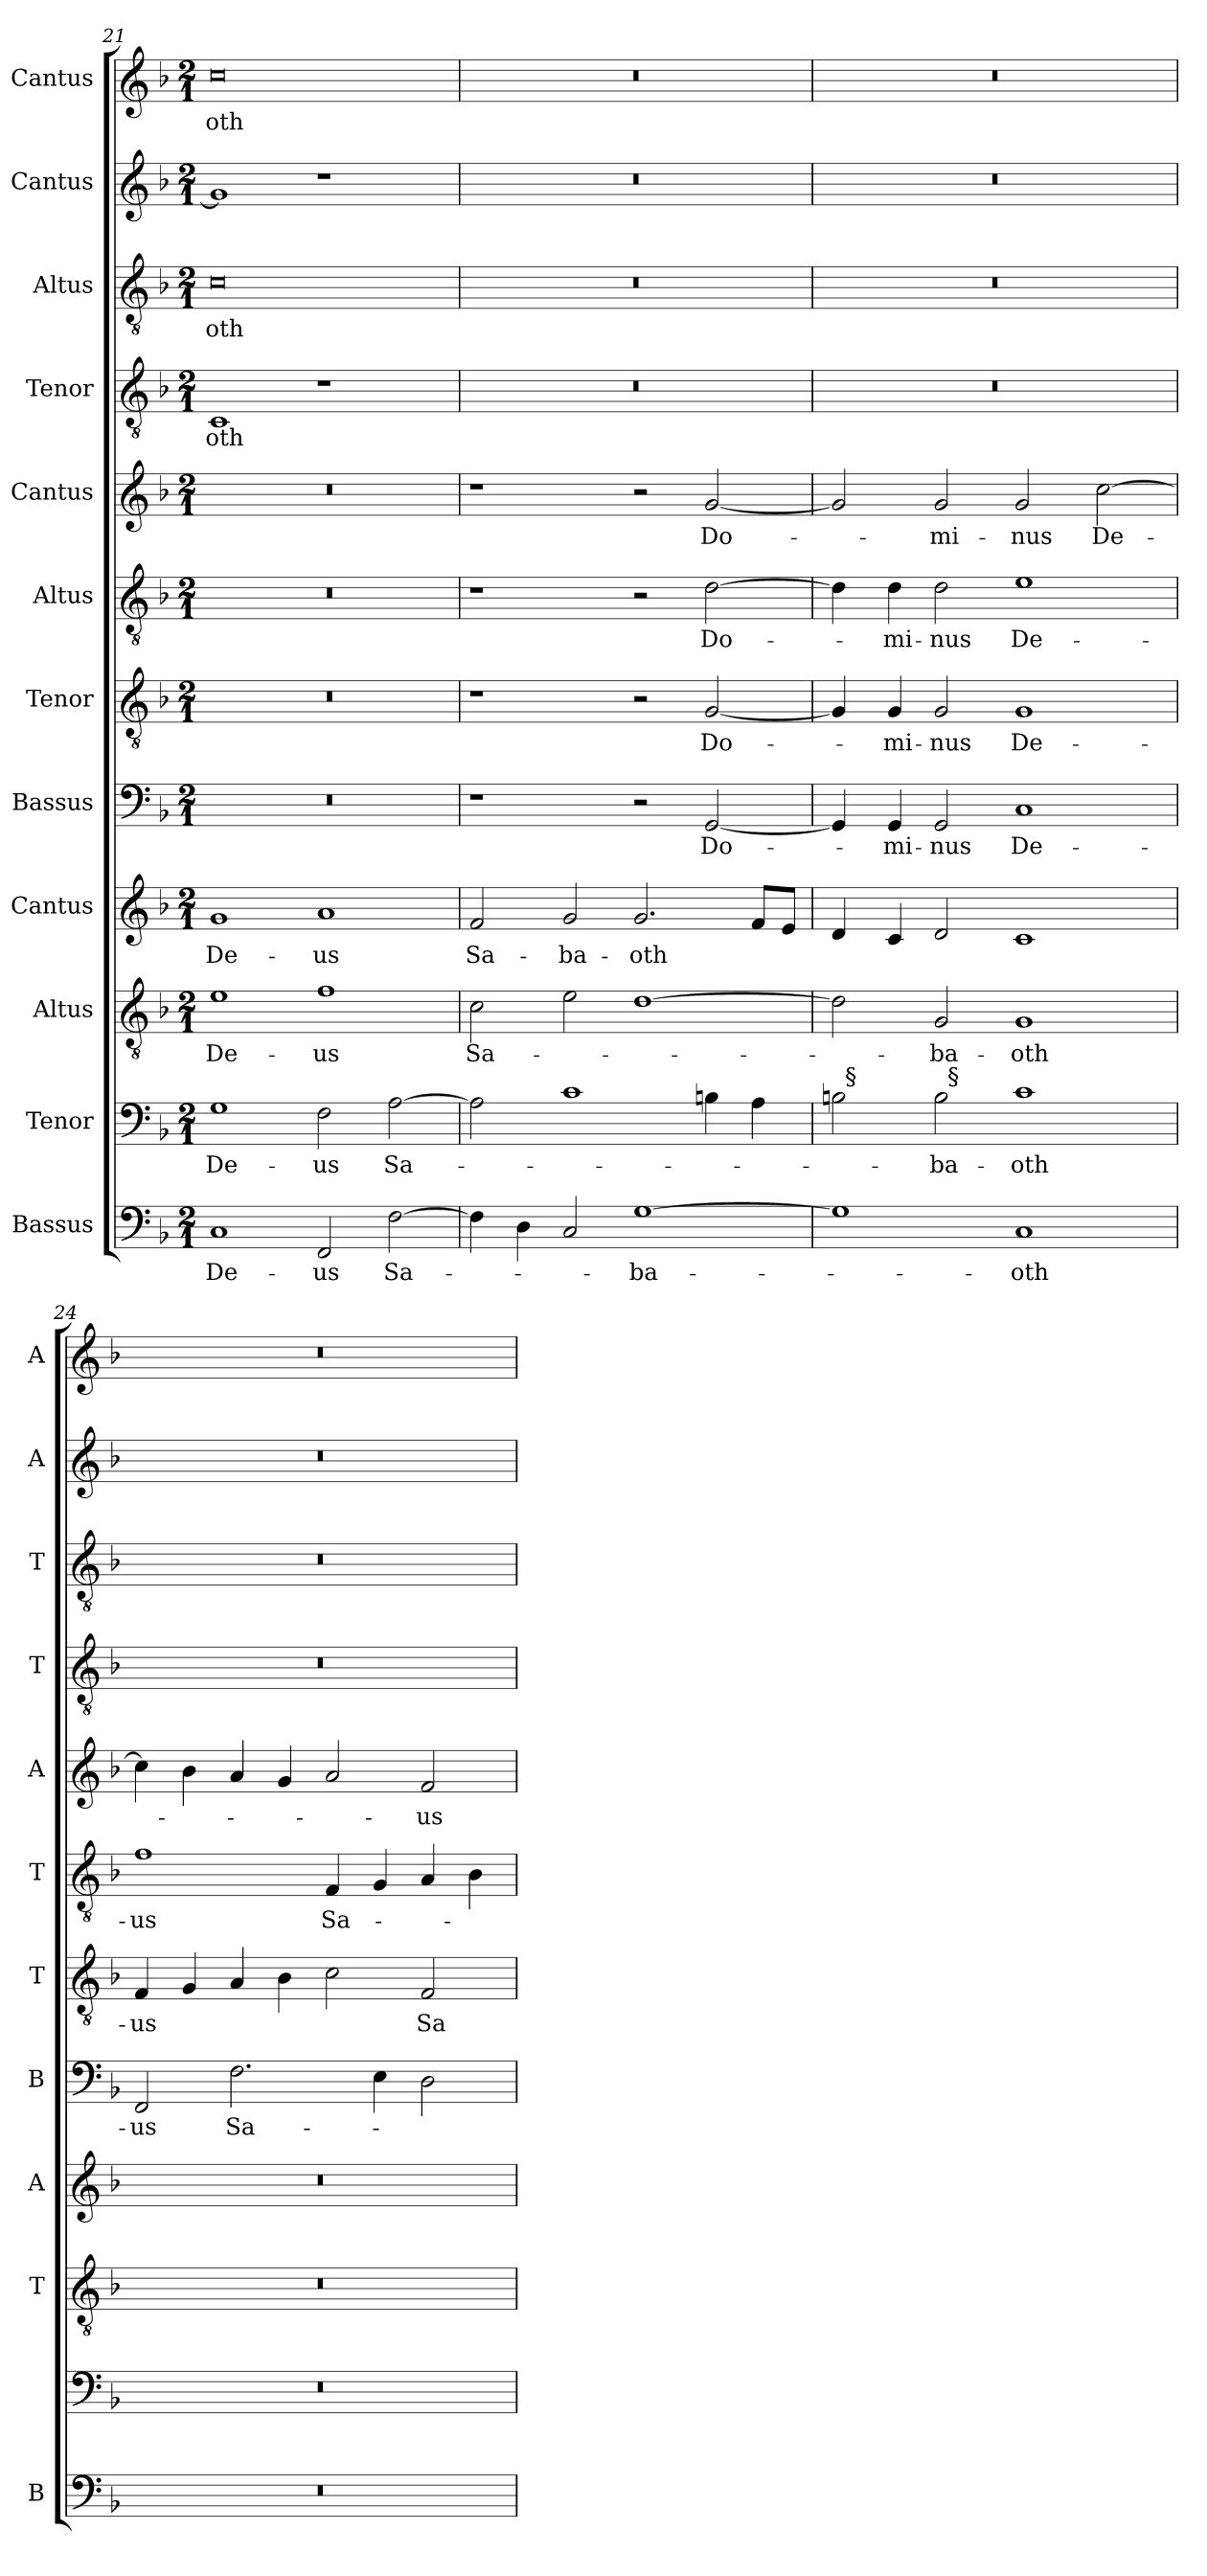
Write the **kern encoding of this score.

**kern	**text	**kern	**text	**kern	**text	**kern	**text	**kern	**text	**kern	**text	**kern	**text	**kern	**text	**kern	**text	**kern	**text	**kern	**text	**kern	**text
*part12	*part12	*part11	*part11	*part10	*part10	*part9	*part9	*part8	*part8	*part7	*part7	*part6	*part6	*part5	*part5	*part4	*part4	*part3	*part3	*part2	*part2	*part1	*part1
*staff12	*staff12	*staff11	*staff11	*staff10	*staff10	*staff9	*staff9	*staff8	*staff8	*staff7	*staff7	*staff6	*staff6	*staff5	*staff5	*staff4	*staff4	*staff3	*staff3	*staff2	*staff2	*staff1	*staff1
*I"Bassus	*	*I"Tenor	*	*I"Altus	*	*I"Cantus	*	*I"Bassus	*	*I"Tenor	*	*I"Altus	*	*I"Cantus	*	*I"Tenor	*	*I"Altus	*	*I"Cantus	*	*I"Cantus	*
*I'B	*	*	*	*I'T	*	*I'A	*	*I'B	*	*I'T	*	*I'T	*	*I'A	*	*I'T	*	*I'T	*	*I'A	*	*I'A	*
*clefF4	*	*clefF4	*	*clefGv2	*	*clefG2	*	*clefF4	*	*clefGv2	*	*clefGv2	*	*clefG2	*	*clefGv2	*	*clefGv2	*	*clefG2	*	*clefG2	*
*	*	*	*	*ITrd7c12	*	*	*	*	*	*ITrd7c12	*	*ITrd7c12	*	*	*	*ITrd7c12	*	*ITrd7c12	*	*	*	*	*
*k[b-]	*	*k[b-]	*	*k[b-]	*	*k[b-]	*	*k[b-]	*	*k[b-]	*	*k[b-]	*	*k[b-]	*	*k[b-]	*	*k[b-]	*	*k[b-]	*	*k[b-]	*
*F:	*	*F:	*	*F:	*	*F:	*	*F:	*	*F:	*	*F:	*	*F:	*	*F:	*	*F:	*	*F:	*	*F:	*
*M2/1	*	*M2/1	*	*M2/1	*	*M2/1	*	*M2/1	*	*M2/1	*	*M2/1	*	*M2/1	*	*M2/1	*	*M2/1	*	*M2/1	*	*M2/1	*
=21	=21	=21	=21	=21	=21	=21	=21	=21	=21	=21	=21	=21	=21	=21	=21	=21	=21	=21	=21	=21	=21	=21	=21
!	!LO:LY:b	!	!LO:LY:b	!	!LO:LY:b	!	!LO:LY:b	!LO:N:vis=1	!	!LO:N:vis=1	!	!LO:N:vis=1	!	!LO:N:vis=1	!	!	!LO:LY:b	!	!LO:LY:b	!	!	!	!LO:LY:b
1C	De-	1G	De-	1E	De-	1g	De-	0r	.	0r	.	0r	.	0r	.	1CC	-oth	0C	-oth	1g]	.	0cc	-oth
!	!LO:LY:b	!	!LO:LY:b	!	!LO:LY:b	!	!LO:LY:b	!	!	!	!	!	!	!	!	!	!	!	!	!	!	!	!
2FF/	-us	2F\	-us	1F	-us	1a	-us	.	.	.	.	.	.	.	.	1r	.	.	.	1r	.	.	.
!	!LO:LY:b	!	!LO:LY:b	!	!	!	!	!	!	!	!	!	!	!	!	!	!	!	!	!	!	!	!
[>2F\	Sa-	[>2A\	Sa-	.	.	.	.	.	.	.	.	.	.	.	.	.	.	.	.	.	.	.	.
=22	=22	=22	=22	=22	=22	=22	=22	=22	=22	=22	=22	=22	=22	=22	=22	=22	=22	=22	=22	=22	=22	=22	=22
!	!	!	!	!	!LO:LY:b	!	!LO:LY:b	!	!	!	!	!	!	!	!	!LO:N:vis=1	!	!LO:N:vis=1	!	!LO:N:vis=1	!	!LO:N:vis=1	!
4F\]	.	2A\]	.	2C\	Sa-	2f/	Sa-	1r	.	1r	.	1r	.	1r	.	0r	.	0r	.	0r	.	0r	.
4D\	.	.	.	.	.	.	.	.	.	.	.	.	.	.	.	.	.	.	.	.	.	.	.
!	!	!	!	!	!	!	!LO:LY:b	!	!	!	!	!	!	!	!	!	!	!	!	!	!	!	!
2C/	.	1c	.	2E\	.	2g/	-ba-	.	.	.	.	.	.	.	.	.	.	.	.	.	.	.	.
!	!LO:LY:b	!	!	!	!	!	!LO:LY:b	!	!	!	!	!	!	!	!	!	!	!	!	!	!	!	!
[>1G	-ba-	.	.	[>1D	.	2.g/	-oth	2r	.	2r	.	2r	.	2r	.	.	.	.	.	.	.	.	.
!	!	!	!	!	!	!	!	!	!LO:LY:b	!	!LO:LY:b	!	!LO:LY:b	!	!LO:LY:b	!	!	!	!	!	!	!	!
.	.	4Bn\	.	.	.	.	.	[<2GG/	Do-	[<2GG/	Do-	[>2D\	Do-	[<2g/	Do-	.	.	.	.	.	.	.	.
.	.	4A\	.	.	.	8f/L	.	.	.	.	.	.	.	.	.	.	.	.	.	.	.	.	.
.	.	.	.	.	.	8e/J	.	.	.	.	.	.	.	.	.	.	.	.	.	.	.	.	.
!!LO:PB:g=z
=23	=23	=23	=23	=23	=23	=23	=23	=23	=23	=23	=23	=23	=23	=23	=23	=23	=23	=23	=23	=23	=23	=23	=23
!	!	!	!	!	!	!	!	!	!	!	!	!	!	!	!	!LO:N:vis=1	!	!LO:N:vis=1	!	!LO:N:vis=1	!	!LO:N:vis=1	!
*	*	*^	*	*	*	*	*	*	*	*	*	*	*	*	*	*	*	*	*	*	*	*	*
*	*	*	*^	*	*	*	*	*	*	*	*	*	*	*	*	*	*	*	*	*	*	*	*	*
1G]	.	2B\	32ryy	2ryy	.	2D\]	.	4d/	.	4GG/]	.	4GG/]	.	4D\]	.	2g/]	.	0r	.	0r	.	0r	.	0r	.
!	!	!	!LO:TX:a:t=§	!	!	!	!	!	!	!	!	!	!	!	!	!	!	!	!	!	!	!	!	!	!
.	.	.	1ryy	.	.	.	.	.	.	.	.	.	.	.	.	.	.	.	.	.	.	.	.	.	.
!	!	!	!	!	!	!	!	!	!	!	!LO:LY:b	!	!LO:LY:b	!	!LO:LY:b	!	!	!	!	!	!	!	!	!	!
.	.	.	.	.	.	.	.	4c/	.	4GG/	-mi-	4GG/	-mi-	4D\	-mi-	.	.	.	.	.	.	.	.	.	.
!	!	!	!	!	!LO:LY:b	!	!LO:LY:b	!	!	!	!LO:LY:b	!	!LO:LY:b	!	!LO:LY:b	!	!LO:LY:b	!	!	!	!	!	!	!	!
.	.	2B\	.	32ryy	-ba-	2GG/	-ba-	2d/	.	2GG/	-nus	2GG/	-nus	2D\	-nus	2g/	-mi-	.	.	.	.	.	.	.	.
!	!	!	!	!LO:TX:a:t=§	!	!	!	!	!	!	!	!	!	!	!	!	!	!	!	!	!	!	!	!	!
.	.	.	.	1ryy	.	.	.	.	.	.	.	.	.	.	.	.	.	.	.	.	.	.	.	.	.
!	!LO:LY:b	!	!	!	!LO:LY:b	!	!LO:LY:b	!	!	!	!LO:LY:b	!	!LO:LY:b	!	!LO:LY:b	!	!LO:LY:b	!	!	!	!	!	!	!	!
1C	-oth	1c	.	.	-oth	1GG	-oth	1c	.	1C	De-	1GG	De-	1E	De-	2g/	-nus	.	.	.	.	.	.	.	.
.	.	.	2ryy	.	.	.	.	.	.	.	.	.	.	.	.	.	.	.	.	.	.	.	.	.	.
!	!	!	!	!	!	!	!	!	!	!	!	!	!	!	!	!	!LO:LY:b	!	!	!	!	!	!	!	!
.	.	.	.	.	.	.	.	.	.	.	.	.	.	.	.	[>2cc\	De-	.	.	.	.	.	.	.	.
.	.	.	4...ryy	4...ryy	.	.	.	.	.	.	.	.	.	.	.	.	.	.	.	.	.	.	.	.	.
=24	=24	=24	=24	=24	=24	=24	=24	=24	=24	=24	=24	=24	=24	=24	=24	=24	=24	=24	=24	=24	=24	=24	=24	=24	=24
!LO:N:vis=1	!	!LO:N:vis=1	!	!	!	!LO:N:vis=1	!	!LO:N:vis=1	!	!	!LO:LY:b	!	!LO:LY:b	!	!LO:LY:b	!	!	!LO:N:vis=1	!	!LO:N:vis=1	!	!LO:N:vis=1	!	!LO:N:vis=1	!
*	*	*v	*v	*v	*	*	*	*	*	*	*	*	*	*	*	*	*	*	*	*	*	*	*	*	*
0r	.	0r	.	0r	.	0r	.	2FF/	-us	4FF/	-us	1F	-us	4cc\]	.	0r	.	0r	.	0r	.	0r	.
.	.	.	.	.	.	.	.	.	.	4GG/	.	.	.	4b-\	.	.	.	.	.	.	.	.	.
!	!	!	!	!	!	!	!	!	!LO:LY:b	!	!	!	!	!	!	!	!	!	!	!	!	!	!
.	.	.	.	.	.	.	.	2.F\	Sa-	4AA/	.	.	.	4a/	.	.	.	.	.	.	.	.	.
.	.	.	.	.	.	.	.	.	.	4BB-\	.	.	.	4g/	.	.	.	.	.	.	.	.	.
!	!	!	!	!	!	!	!	!	!	!	!	!	!LO:LY:b	!	!	!	!	!	!	!	!	!	!
.	.	.	.	.	.	.	.	.	.	2C\	.	4FF/	Sa-	2a/	.	.	.	.	.	.	.	.	.
.	.	.	.	.	.	.	.	4E\	.	.	.	4GG/	.	.	.	.	.	.	.	.	.	.	.
!	!	!	!	!	!	!	!	!	!	!	!LO:LY:b	!	!	!	!LO:LY:b	!	!	!	!	!	!	!	!
.	.	.	.	.	.	.	.	2D\	.	2FF/	Sa-	4AA/	.	2f/	-us	.	.	.	.	.	.	.	.
.	.	.	.	.	.	.	.	.	.	.	.	4BB-\	.	.	.	.	.	.	.	.	.	.	.
=	=	=	=	=	=	=	=	=	=	=	=	=	=	=	=	=	=	=	=	=	=	=	=
*-	*-	*-	*-	*-	*-	*-	*-	*-	*-	*-	*-	*-	*-	*-	*-	*-	*-	*-	*-	*-	*-	*-	*-
